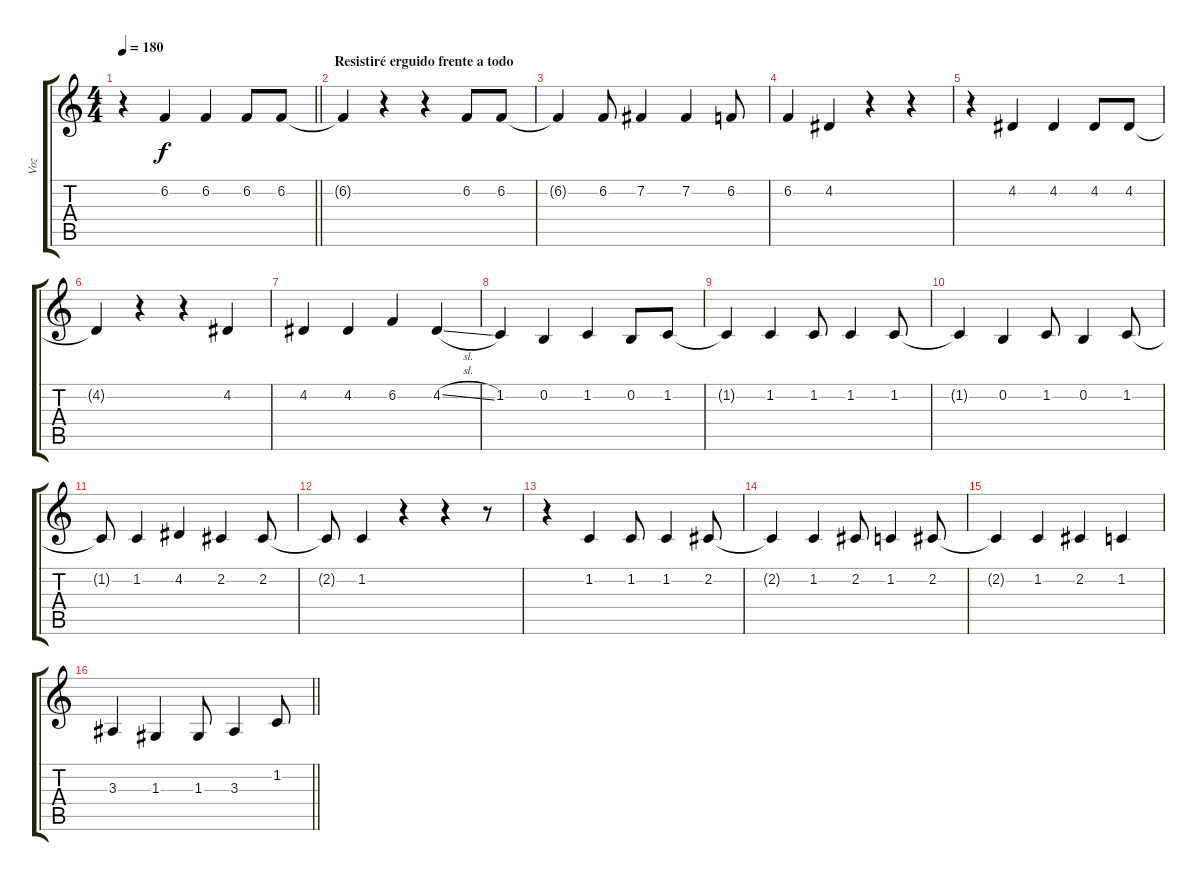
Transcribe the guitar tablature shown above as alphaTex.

\track ("Voz" "Voz") {instrument sopranosax}
\staff {score tabs}
\tuning (E4 B3 G3 D3 A2 E2) {hide}
\ts (4 4)
\tempo 180
\clef g2
\barLineRight lightlight
\ks c
r.4{dy f} 6.2.4 6.2.4 6.2.8 6.2.8 |
\section ("" "Resistiré erguido frente a todo")
6.2{t}.4 r.4 r.4 6.2.8 6.2.8 |
6.2{t}.4 6.2.8 7.2.4 7.2.4 6.2.8 |
6.2.4 4.2.4 r.4 r.4 |
r.4 4.2.4 4.2.4 4.2.8 4.2.8 |
4.2{t}.4 r.4 r.4 4.2.4 |
4.2.4 4.2.4 6.2.4 4.2{sl}.4 |
1.2.4 0.2.4 1.2.4 0.2.8 1.2.8 |
1.2{t}.4 1.2.4 1.2.8 1.2.4 1.2.8 |
1.2{t}.4 0.2.4 1.2.8 0.2.4 1.2.8 |
1.2{t}.8 1.2.4 4.2.4 2.2.4 2.2.8 |
2.2{t}.8 1.2.4 r.4 r.4 r.8 |
r.4 1.2.4 1.2.8 1.2.4 2.2.8 |
2.2{t}.4 1.2.4 2.2.8 1.2.4 2.2.8 |
2.2{t}.4 1.2.4 2.2.4 1.2.4 |
\barLineRight lightlight
3.3.4 1.3.4 1.3.8 3.3.4 1.2.8
